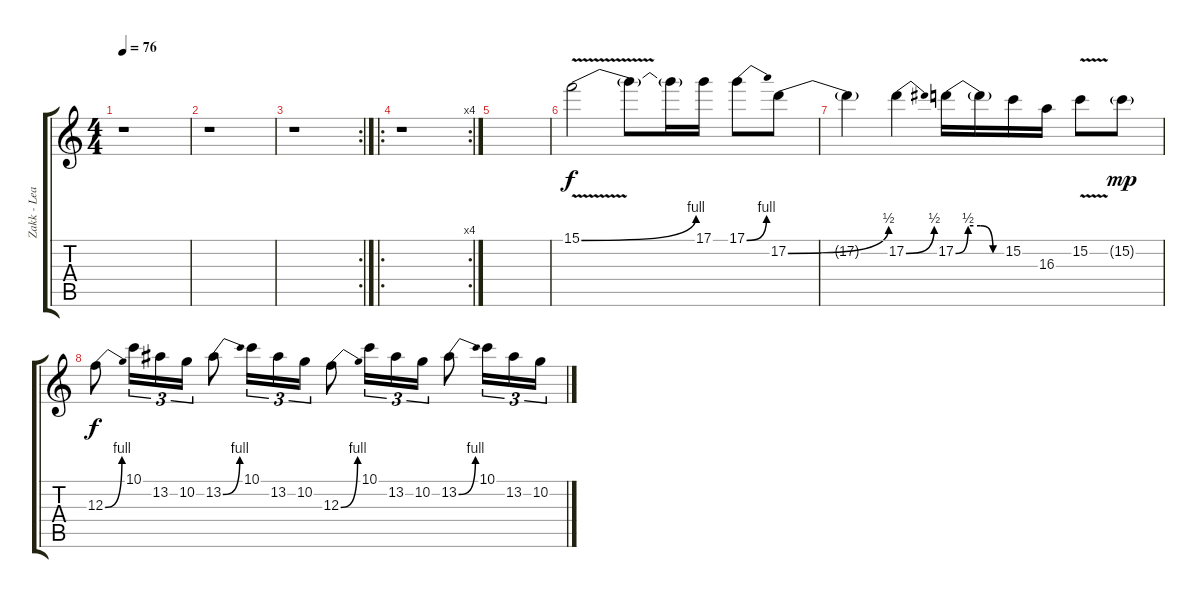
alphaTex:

\track ("Zakk - Leads" "Zakk - Lea") {instrument overdrivenguitar}
\staff {score tabs}
\tuning (D4 A3 F3 C3 G2 C2) {hide}
\ts (4 4)
\tempo 76
\clef g2
\ks c
r.1{dy f} |
r.1 |
\rc 2
r.1 |
\ro
\rc 4
r.1 |
|
15.1{be (bend 0 0 60 4) v}.2{instrument distortionguitar} 15.1{t}.8 15.1{t}.16 17.1.16 17.1{be (bend 0 0 60 4)}.8 17.2{be (bend 0 0 60 2)}.8 |
17.2{t}.4 17.2{be (bend 0 0 60 2)}.4 17.2{be (custom 0 0 15 2 30 2 45 0 60 0)}.16 17.2{t}.16 15.2.16 16.3.16 15.2{v}.8 15.2{g}.8{dy mp} |
12.3{be (bend 0 0 60 4)}.8{dy f} 10.1.16{tu (3 2)} 13.2.16{tu (3 2)} 10.2.16{tu (3 2)} 13.2{be (bend 0 0 60 4)}.8 10.1.16{tu (3 2)} 13.2.16{tu (3 2)} 10.2.16{tu (3 2)} 12.3{be (bend 0 0 60 4)}.8 10.1.16{tu (3 2)} 13.2.16{tu (3 2)} 10.2.16{tu (3 2)} 13.2{be (bend 0 0 60 4)}.8 10.1.16{tu (3 2)} 13.2.16{tu (3 2)} 10.2.16{tu (3 2)}
